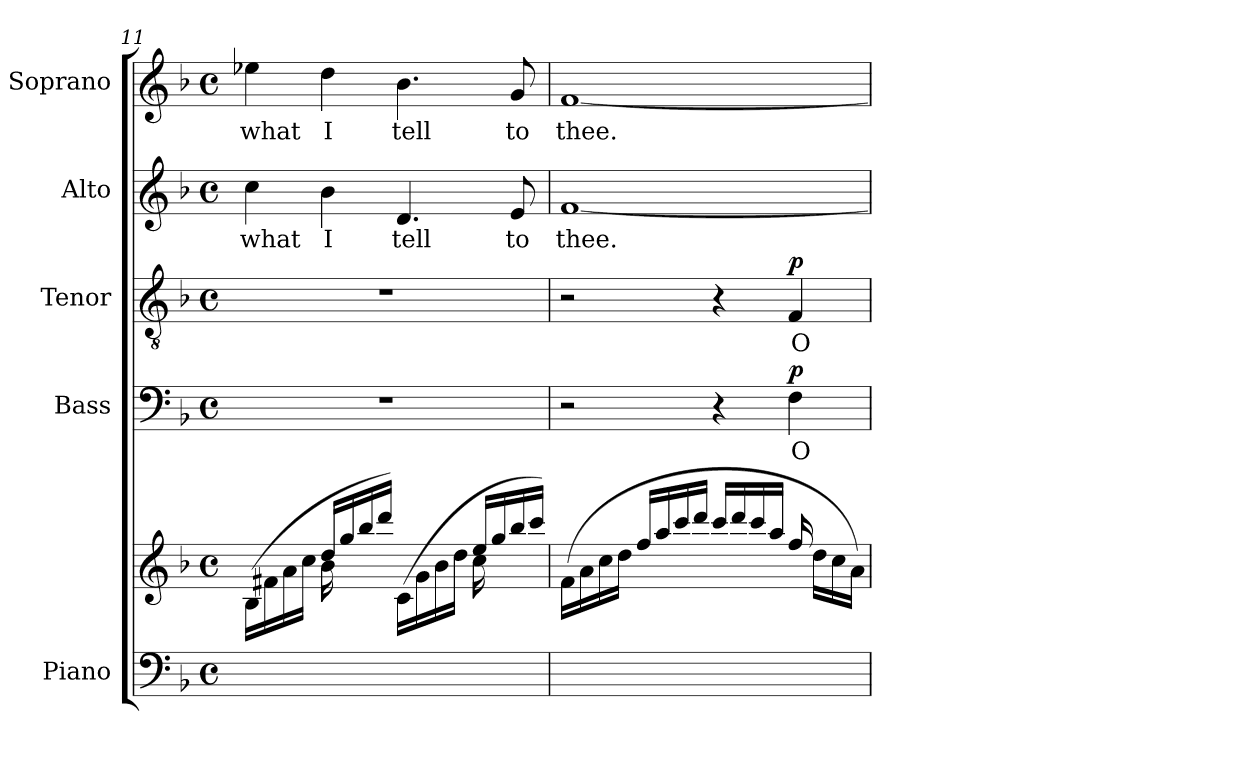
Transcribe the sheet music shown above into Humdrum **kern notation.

**kern	**kern	**kern	**text	**dynam	**kern	**text	**dynam	**kern	**text	**kern	**text
*part5	*part5	*part4	*part4	*part4	*part3	*part3	*part3	*part2	*part2	*part1	*part1
*staff6	*staff5	*staff4	*staff4	*staff4	*staff3	*staff3	*staff3	*staff2	*staff2	*staff1	*staff1
*I"Piano	*	*I"Bass	*	*	*I"Tenor	*	*	*I"Alto	*	*I"Soprano	*
*I'Pno	*	*	*	*	*	*	*	*	*	*	*
*clefF4	*clefG2	*clefF4	*	*	*clefGv2	*	*	*clefG2	*	*clefG2	*
*k[b-]	*k[b-]	*k[b-]	*	*	*k[b-]	*	*	*k[b-]	*	*k[b-]	*
*M4/4	*M4/4	*M4/4	*	*	*M4/4	*	*	*M4/4	*	*M4/4	*
*met(c)	*met(c)	*met(c)	*	*	*met(c)	*	*	*met(c)	*	*met(c)	*
=11	=11	=11	=11	=11	=11	=11	=11	=11	=11	=11	=11
*	*^	*	*	*	*	*	*	*	*	*	*
1ryy	(16B-\LL	4ryy	1r	.	.	1r	.	.	4cc\	what	4ee-X\	what
.	16f#X\	.	.	.	.	.	.	.	.	.	.	.
.	16a\	.	.	.	.	.	.	.	.	.	.	.
.	16cc\JJ	.	.	.	.	.	.	.	.	.	.	.
.	16dd/LL	16b-\	.	.	.	.	.	.	4b-\	I	4dd\	I
.	16gg/	4..ryy	.	.	.	.	.	.	.	.	.	.
.	16bb-/	.	.	.	.	.	.	.	.	.	.	.
.	16ddd/JJ)	.	.	.	.	.	.	.	.	.	.	.
.	(16c\LL	.	.	.	.	.	.	.	4.d/	tell	4.b-\	tell
.	16g\	.	.	.	.	.	.	.	.	.	.	.
.	16b-\	.	.	.	.	.	.	.	.	.	.	.
.	16dd\JJ	.	.	.	.	.	.	.	.	.	.	.
.	16ee/LL	16cc\	.	.	.	.	.	.	.	.	.	.
.	16gg/	8.ryy	.	.	.	.	.	.	.	.	.	.
.	16bb-/	.	.	.	.	.	.	.	8e/	to	8g/	to
.	16ccc/JJ)	.	.	.	.	.	.	.	.	.	.	.
*	*v	*v	*	*	*	*	*	*	*	*	*	*
=12	=12	=12	=12	=12	=12	=12	=12	=12	=12	=12	=12
1ryy	(16f\LL	2r	.	.	2r	.	.	[1f	thee.	[1f	thee.
.	16a\	.	.	.	.	.	.	.	.	.	.
.	16cc\	.	.	.	.	.	.	.	.	.	.
.	16dd\JJ	.	.	.	.	.	.	.	.	.	.
.	16ff/LL	.	.	.	.	.	.	.	.	.	.
.	16aa/	.	.	.	.	.	.	.	.	.	.
.	16ccc/	.	.	.	.	.	.	.	.	.	.
.	16ddd/JJ	.	.	.	.	.	.	.	.	.	.
.	16ccc/LL	4r	.	.	4r	.	.	.	.	.	.
.	16ddd/	.	.	.	.	.	.	.	.	.	.
.	16ccc/	.	.	.	.	.	.	.	.	.	.
.	16aa/JJ	.	.	.	.	.	.	.	.	.	.
!	!	!	!	!LO:DY:a	!	!	!LO:DY:a	!	!	!	!
.	16ff/	4F\	O	p	4F/	O	p	.	.	.	.
.	16dd\LL	.	.	.	.	.	.	.	.	.	.
.	16cc\	.	.	.	.	.	.	.	.	.	.
.	16a\JJ)	.	.	.	.	.	.	.	.	.	.
=	=	=	=	=	=	=	=	=	=	=	=
*-	*-	*-	*-	*-	*-	*-	*-	*-	*-	*-	*-
